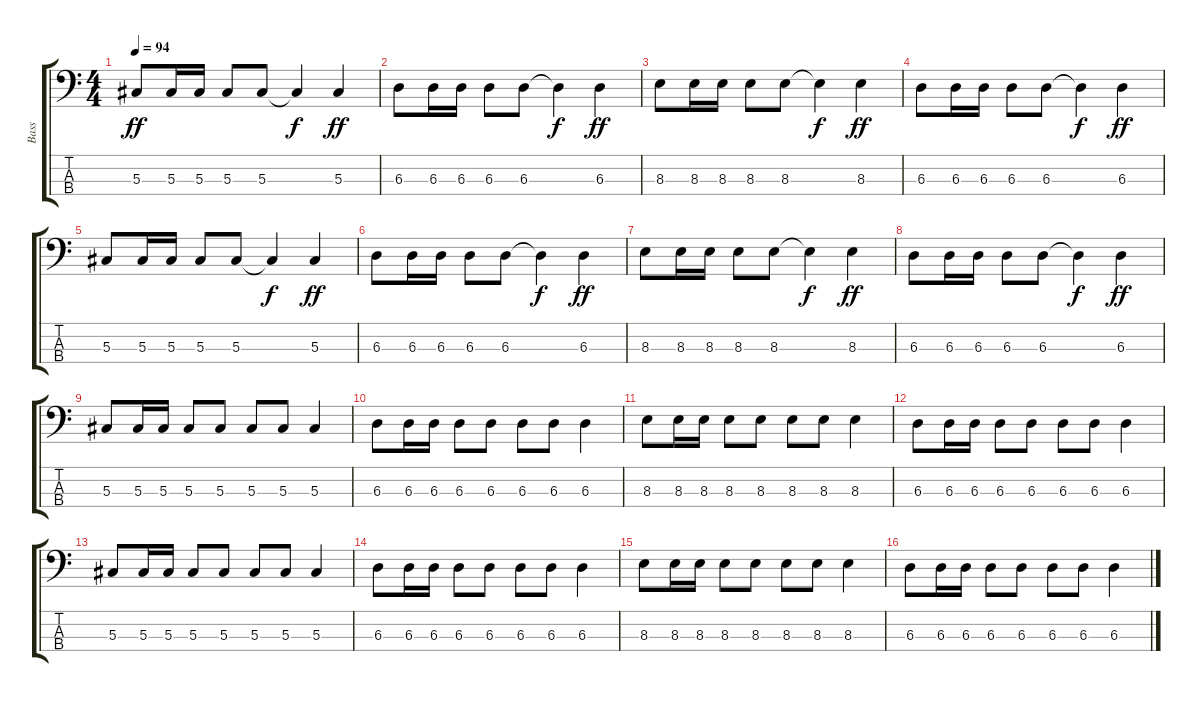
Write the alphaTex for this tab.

\track ("Bass" "Bass") {instrument electricbasspick}
\staff {score tabs}
\tuning (Gb2 Db2 Ab1 Eb1) {hide}
\ts (4 4)
\tempo 94
\clef f4
\ks c
5.3.8{dy ff instrument electricbasspick} 5.3.16 5.3.16 5.3.8 5.3.8 5.3{t}.4{dy f} 5.3.4{dy ff} |
6.3.8 6.3.16 6.3.16 6.3.8 6.3.8 6.3{t}.4{dy f} 6.3.4{dy ff} |
8.3.8 8.3.16 8.3.16 8.3.8 8.3.8 8.3{t}.4{dy f} 8.3.4{dy ff} |
6.3.8 6.3.16 6.3.16 6.3.8 6.3.8 6.3{t}.4{dy f} 6.3.4{dy ff} |
5.3.8 5.3.16 5.3.16 5.3.8 5.3.8 5.3{t}.4{dy f} 5.3.4{dy ff} |
6.3.8 6.3.16 6.3.16 6.3.8 6.3.8 6.3{t}.4{dy f} 6.3.4{dy ff} |
8.3.8 8.3.16 8.3.16 8.3.8 8.3.8 8.3{t}.4{dy f} 8.3.4{dy ff} |
6.3.8 6.3.16 6.3.16 6.3.8 6.3.8 6.3{t}.4{dy f} 6.3.4{dy ff} |
5.3.8 5.3.16 5.3.16 5.3.8 5.3.8 5.3.8 5.3.8 5.3.4 |
6.3.8 6.3.16 6.3.16 6.3.8 6.3.8 6.3.8 6.3.8 6.3.4 |
8.3.8 8.3.16 8.3.16 8.3.8 8.3.8 8.3.8 8.3.8 8.3.4 |
6.3.8 6.3.16 6.3.16 6.3.8 6.3.8 6.3.8 6.3.8 6.3.4 |
5.3.8 5.3.16 5.3.16 5.3.8 5.3.8 5.3.8 5.3.8 5.3.4 |
6.3.8 6.3.16 6.3.16 6.3.8 6.3.8 6.3.8 6.3.8 6.3.4 |
8.3.8 8.3.16 8.3.16 8.3.8 8.3.8 8.3.8 8.3.8 8.3.4 |
6.3.8 6.3.16 6.3.16 6.3.8 6.3.8 6.3.8 6.3.8 6.3.4
